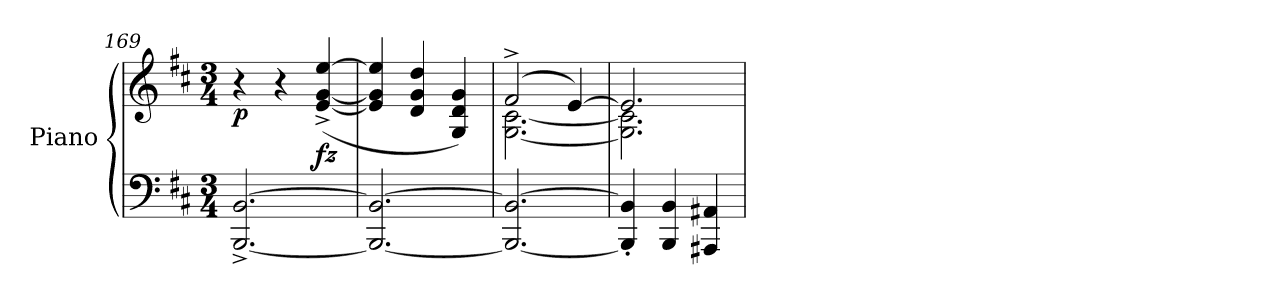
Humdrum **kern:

**kern	**kern	**dynam
*part1	*part1	*part1
*staff2	*staff1	*staff1/2
*I"Piano	*	*
*I'Pno	*	*
*clefF4	*clefG2	*
*k[f#c#]	*k[f#c#]	*
*M3/4	*M3/4	*
=169	=169	=169
!	!	!LO:DY:b
[2.BBB/^ [2.BB/^	4r	p
.	4r	.
!	!	!LO:DY:b
.	(>[4e/^ [4g/^ [4ee/^	fz
=170	=170	=170
2.BBB/_ 2.BB/_	4e/] 4g/] 4ee/]	.
.	4d/ 4g/ 4dd/	.
.	4G/ 4d/ 4g/)	.
=171	=171	=171
*	*^	*
2.BBB/_ 2.BB/_	(2f#^/	[2.G\ [2.c#\	.
.	[4e/)	.	.
=172	=172	=172	=172
4BBB/]' 4BB/]'	2.e/]	2.G\] 2.c#\]	.
4BBB/ 4BB/	.	.	.
4AAA#X/ 4AA#X/	.	.	.
*	*v	*v	*
=	=	=
*-	*-	*-
